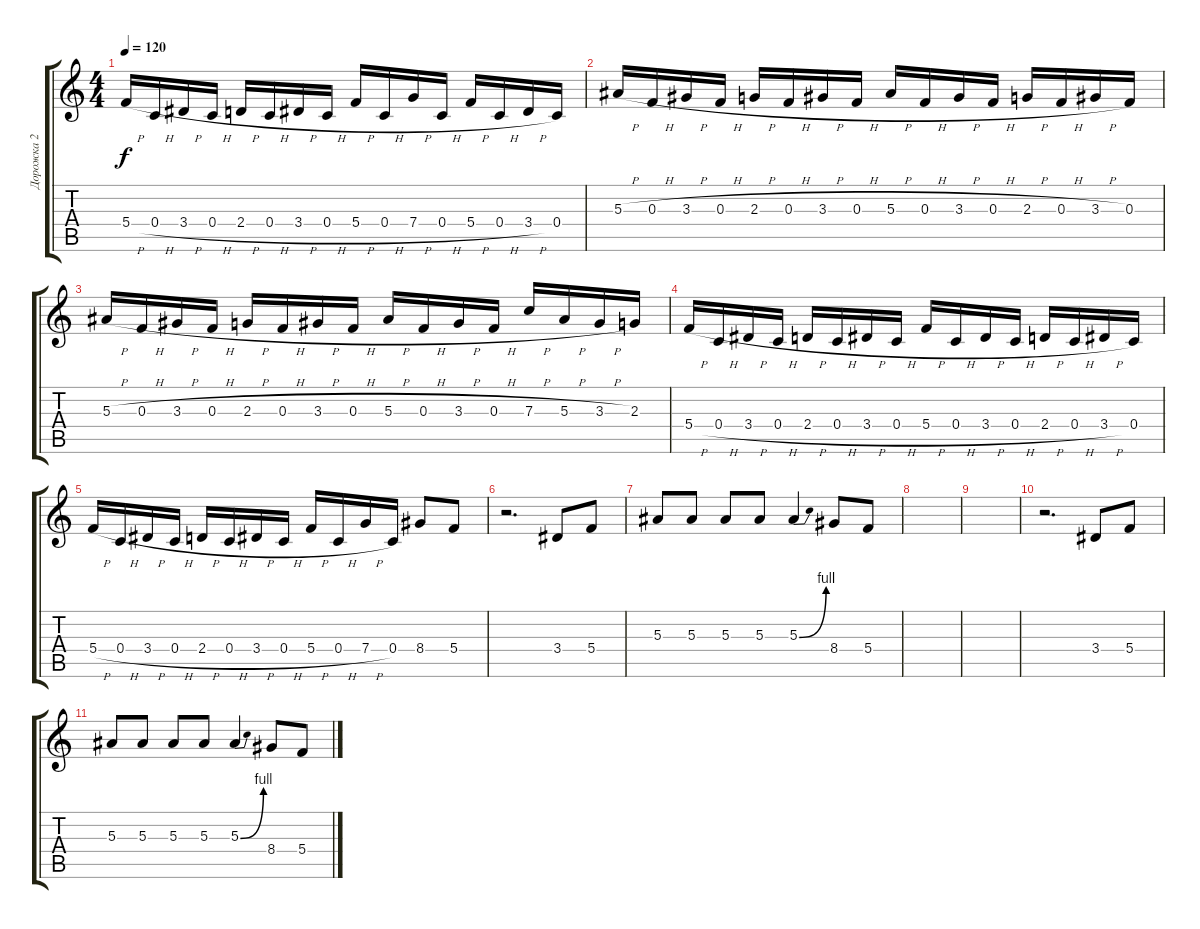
\track ("Дорожка 2" "Дорожка 2") {instrument overdrivenguitar}
\staff {score tabs}
\tuning (D4 A3 F3 C3 G2 C2) {hide}
\ts (4 4)
\tempo 120
\clef g2
\ks c
5.4{h}.16{dy f} 0.4{h}.16 3.4{h}.16 0.4{h}.16 2.4{h}.16 0.4{h}.16 3.4{h}.16 0.4{h}.16 5.4{h}.16 0.4{h}.16 7.4{h}.16 0.4{h}.16 5.4{h}.16 0.4{h}.16 3.4{h}.16 0.4.16 |
5.3{h}.16 0.3{h}.16 3.3{h}.16 0.3{h}.16 2.3{h}.16 0.3{h}.16 3.3{h}.16 0.3{h}.16 5.3{h}.16 0.3{h}.16 3.3{h}.16 0.3{h}.16 2.3{h}.16 0.3{h}.16 3.3{h}.16 0.3.16 |
5.3{h}.16 0.3{h}.16 3.3{h}.16 0.3{h}.16 2.3{h}.16 0.3{h}.16 3.3{h}.16 0.3{h}.16 5.3{h}.16 0.3{h}.16 3.3{h}.16 0.3{h}.16 7.3{h}.16 5.3{h}.16 3.3{h}.16 2.3.16 |
5.4{h}.16 0.4{h}.16 3.4{h}.16 0.4{h}.16 2.4{h}.16 0.4{h}.16 3.4{h}.16 0.4{h}.16 5.4{h}.16 0.4{h}.16 3.4{h}.16 0.4{h}.16 2.4{h}.16 0.4{h}.16 3.4{h}.16 0.4.16 |
5.4{h}.16 0.4{h}.16 3.4{h}.16 0.4{h}.16 2.4{h}.16 0.4{h}.16 3.4{h}.16 0.4{h}.16 5.4{h}.16 0.4{h}.16 7.4{h}.16 0.4.16 8.4.8 5.4.8 |
r.2{d} 3.4.8 5.4.8 |
5.3.8 5.3.8 5.3.8 5.3.8 5.3{be (bend 0 0 60 4)}.4 8.4.8 5.4.8 |
|
|
r.2{d} 3.4.8 5.4.8 |
5.3.8 5.3.8 5.3.8 5.3.8 5.3{be (bend 0 0 60 4)}.4 8.4.8 5.4.8
